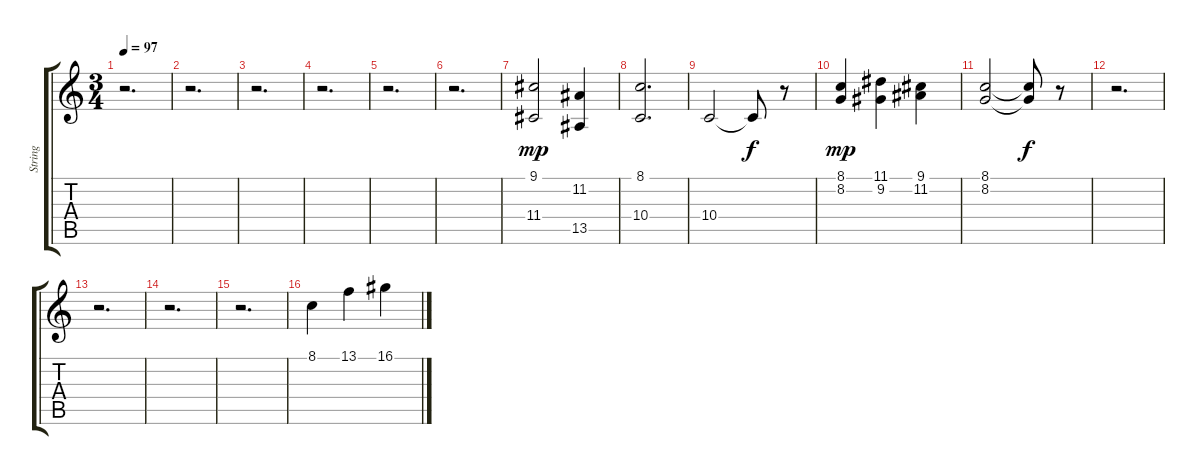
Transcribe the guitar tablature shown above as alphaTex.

\track ("String" "String") {instrument stringensemble1}
\staff {score tabs}
\tuning (E4 B3 G3 D3 A2 E2) {hide}
\ts (3 4)
\tempo 97
\clef g2
\ks c
r.2{d dy f} |
r.2{d} |
r.2{d} |
r.2{d} |
r.2{d} |
r.2{d} |
(9.1 11.4).2{dy mp} (11.2 13.5).4 |
(8.1 10.4).2{d} |
10.4.2 10.4{t}.8{dy f} r.8 |
(8.1 8.2).4{dy mp} (11.1 9.2).4 (9.1 11.2).4 |
(8.1 8.2).2 (8.1{t} 8.2{t}).8{dy f} r.8 |
r.2{d} |
r.2{d} |
r.2{d} |
r.2{d} |
8.1.4 13.1.4 16.1.4
